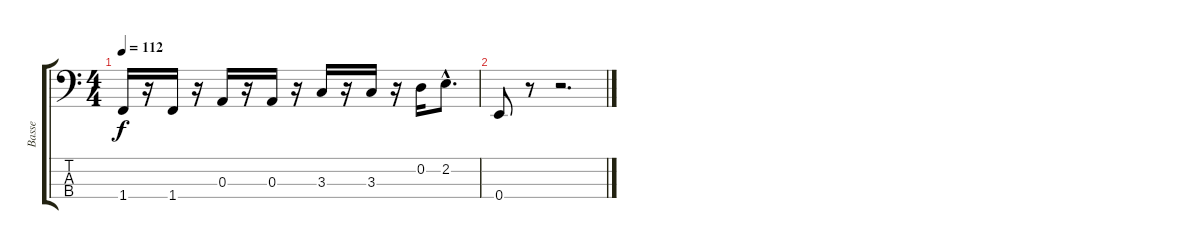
\track ("Basse" "Basse") {instrument electricbassfinger}
\staff {score tabs}
\tuning (G2 D2 A1 E1) {hide}
\ts (4 4)
\tempo 112
\clef f4
\ks c
1.4.16{dy f} r.16 1.4.16 r.16 0.3.16 r.16 0.3.16 r.16 3.3.16 r.16 3.3.16 r.16 0.2.16 2.2{hac}.8{d} |
0.4.8 r.8 r.2{d}
